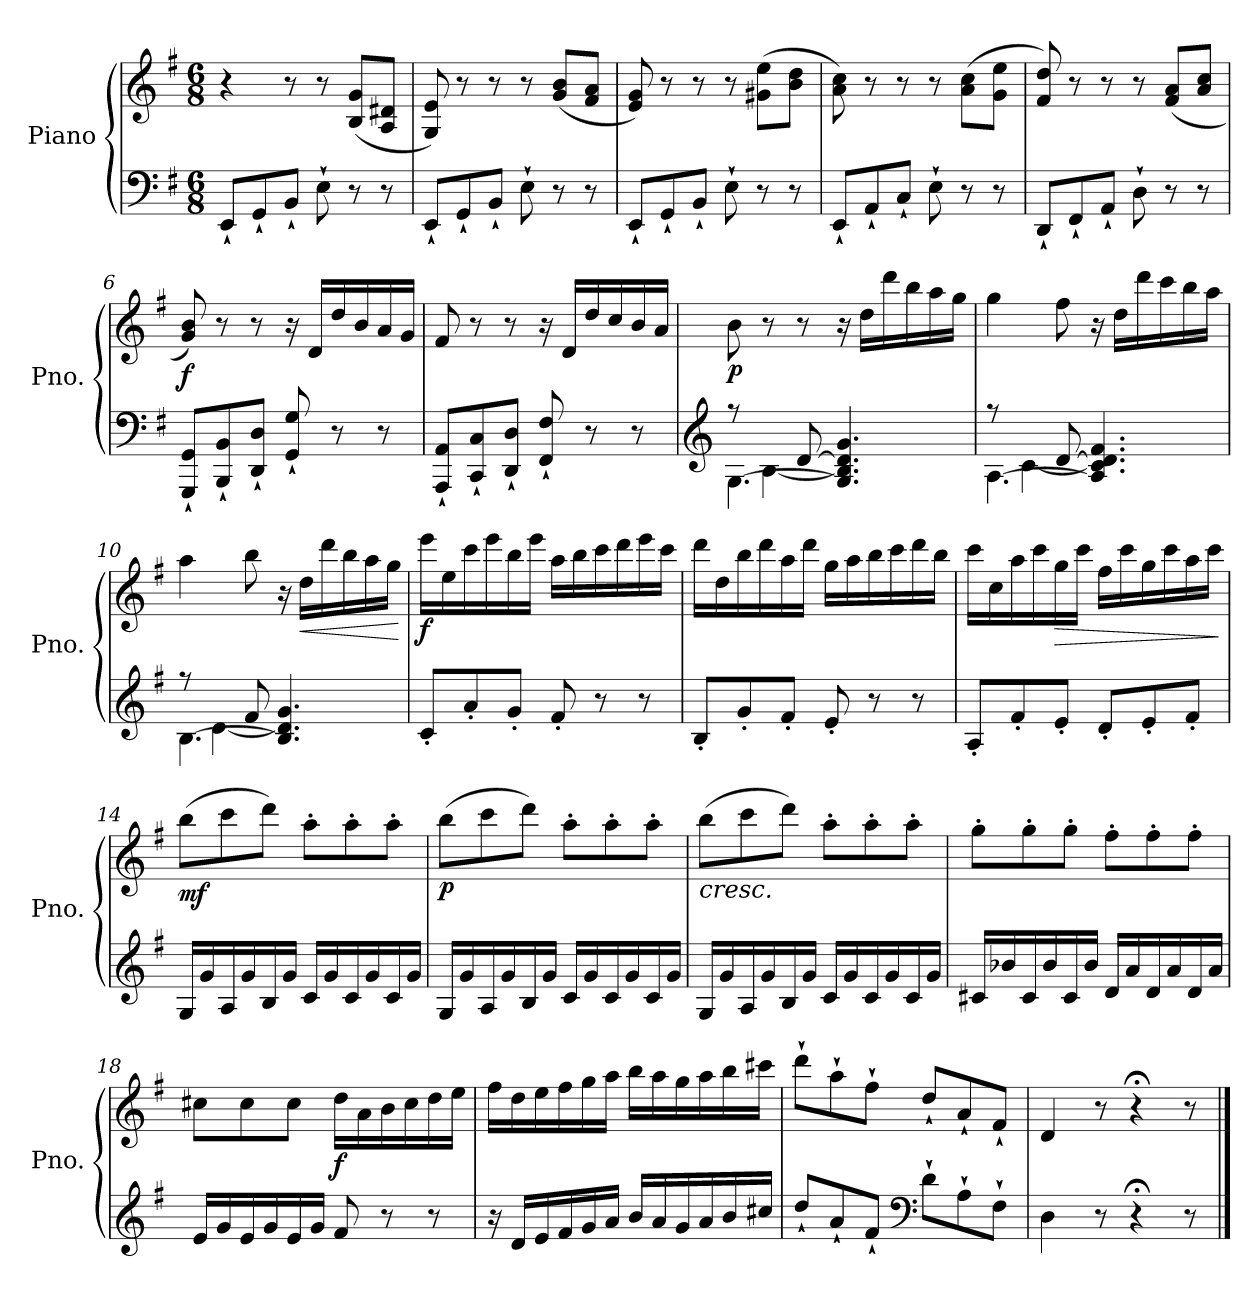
**kern	**kern	**dynam
*part1	*part1	*part1
*staff2	*staff1	*staff1/2
*I"Piano	*	*
*I'Pno.	*	*
*clefF4	*clefG2	*
*k[f#]	*k[f#]	*
*M6/8	*M6/8	*
*MM150	*MM150	*
=1	=1	=1
8EE`/L	4r	.
8GG`/	.	.
8BB`/J	8r	.
8E`\	8r	.
8r	(<8B/ 8g/L	.
8r	8A/ 8d#X/J	.
=2	=2	=2
8EE`/L	8G/ 8e/)	.
8GG`/	8r	.
8BB`/J	8r	.
8E`\	8r	.
8r	(<8g/ 8b/L	.
8r	8f#/ 8a/J	.
=3	=3	=3
8EE`/L	8e/ 8g/)	.
8GG`/	8r	.
8BB`/J	8r	.
8E`\	8r	.
8r	(>8g#X\ 8ee\L	.
8r	8b\ 8dd\J	.
=4	=4	=4
8EE`/L	8a\ 8cc\)	.
8AA`/	8r	.
8C`/J	8r	.
8E`\	8r	.
8r	(>8a\ 8cc\L	.
8r	8g\ 8ee\J	.
=5	=5	=5
8DD`/L	8f#/ 8dd/)	.
8FF#`/	8r	.
8AA`/J	8r	.
8D`\	8r	.
8r	(<8f#/ 8a/L	.
8r	8a/ 8cc/J	.
!!LO:LB:g=z
=6	=6	=6
!	!	!LO:DY:b
8GGG/` 8GG/`L	8g/ 8b/)	f
8BBB/` 8BB/`	8r	.
8DD/` 8D/`J	8r	.
8GG/` 8G/`	16r	.
.	16d/LL	.
8r	16dd/	.
.	16b/	.
8r	16a/	.
.	16g/JJ	.
=7	=7	=7
8AAA/` 8AA/`L	8f#/	.
8CC/` 8C/`	8r	.
8DD/` 8D/`J	8r	.
8FF#/` 8F#/`	16r	.
.	16d/LL	.
8r	16dd/	.
.	16cc/	.
8r	16b/	.
.	16a/JJ	.
=8	=8	=8
*clefG2	*	*
*^	*	*
*	*^	*	*
!	!	!	!	!LO:DY:b
[4.G\	8rff	4ryy	8b\	p
.	[4B\	.	8r	.
.	.	[8d/	8r	.
4.G/] 4.B/] 4.d/] 4.g/	4.ryy	4.ryy	16r	.
.	.	.	16dd\LL	.
.	.	.	16ddd\	.
.	.	.	16bb\	.
.	.	.	16aa\	.
.	.	.	16gg\JJ	.
=9	=9	=9	=9	=9
[4.A\	8rff	4ryy	4gg\	.
.	[4c\	.	.	.
.	.	[8d/	8ff#\	.
4.A/] 4.c/] 4.d/] 4.f#/	4.ryy	4.ryy	16r	.
.	.	.	16dd\LL	.
.	.	.	16ddd\	.
.	.	.	16ccc\	.
.	.	.	16bb\	.
.	.	.	16aa\JJ	.
!!LO:LB:g=z
=10	=10	=10	=10	=10
[4.B\	8rff	4ryy	4aa\	.
.	[4d\	.	.	.
.	.	8f#/	8bb\	.
4.B/] 4.d/] 4.g/	4.ryy	4.ryy	16r	.
!	!	!	!	!LO:HP:b
.	.	.	16dd\LL	<
.	.	.	16ddd\	.
.	.	.	16bb\	.
.	.	.	16aa\	.
.	.	.	16gg\JJ	.
*v	*v	*v	*	*
.	.	[
=11	=11	=11
!	!	!LO:DY:b
8c'/L	16eee\LL	f
.	16ee\	.
8a'/	16ccc\	.
.	16eee\	.
8g'/J	16bb\	.
.	16eee\JJ	.
8f#'/	16aa\LL	.
.	16bb\	.
8r	16ccc\	.
.	16ddd\	.
8r	16eee\	.
.	16ccc\JJ	.
=12	=12	=12
8B'/L	16ddd\LL	.
.	16dd\	.
8g'/	16bb\	.
.	16ddd\	.
8f#'/J	16aa\	.
.	16ddd\JJ	.
8e'/	16gg\LL	.
.	16aa\	.
8r	16bb\	.
.	16ccc\	.
8r	16ddd\	.
.	16bb\JJ	.
!!LO:LB:g=z
=13	=13	=13
8A'/L	16ccc\LL	.
.	16cc\	.
8f#'/	16aa\	.
.	16ccc\	.
!	!	!LO:HP:b
8e'/J	16gg\	>
.	16ccc\JJ	.
8d'/L	16ff#\LL	.
.	16ccc\	.
8e'/	16gg\	.
.	16ccc\	.
8f#'/J	16aa\	.
.	16ccc\JJ	.
.	.	]
=14	=14	=14
!	!	!LO:DY:b
16G/LL	(>8bb\L	mf
16g/	.	.
16A/	8ccc\	.
16g/	.	.
16B/	8ddd\J)	.
16g/JJ	.	.
16c/LL	8aa'\L	.
16g/	.	.
16c/	8aa'\	.
16g/	.	.
16c/	8aa'\J	.
16g/JJ	.	.
=15	=15	=15
!	!	!LO:DY:b
16G/LL	(>8bb\L	p
16g/	.	.
16A/	8ccc\	.
16g/	.	.
16B/	8ddd\J)	.
16g/JJ	.	.
16c/LL	8aa'\L	.
16g/	.	.
16c/	8aa'\	.
16g/	.	.
16c/	8aa'\J	.
16g/JJ	.	.
!!LO:LB:g=z
=16	=16	=16
!	!LO:TX:b:i:t=cresc.	!
16G/LL	(>8bb\L	.
16g/	.	.
16A/	8ccc\	.
16g/	.	.
16B/	8ddd\J)	.
16g/JJ	.	.
16c/LL	8aa'\L	.
16g/	.	.
16c/	8aa'\	.
16g/	.	.
16c/	8aa'\J	.
16g/JJ	.	.
=17	=17	=17
16c#X/LL	8gg'\L	.
16b-X/	.	.
16c#/	8gg'\	.
16b-/	.	.
16c#/	8gg'\J	.
16b-/JJ	.	.
16d/LL	8ff#'\L	.
16a/	.	.
16d/	8ff#'\	.
16a/	.	.
16d/	8ff#'\J	.
16a/JJ	.	.
=18	=18	=18
16e/LL	8cc#X\L	.
16g/	.	.
16e/	8cc#\	.
16g/	.	.
16e/	8cc#\J	.
16g/JJ	.	.
!	!	!LO:DY:b
8f#/	16dd\LL	f
.	16a\	.
8r	16b\	.
.	16cc#\	.
8r	16dd\	.
.	16ee\JJ	.
!!LO:LB:g=z
=19	=19	=19
16r	16ff#\LL	.
16d/LL	16dd\	.
16e/	16ee\	.
16f#/	16ff#\	.
16g/	16gg\	.
16a/JJ	16aa\JJ	.
16b/LL	16bb\LL	.
16a/	16aa\	.
16g/	16gg\	.
16a/	16aa\	.
16b/	16bb\	.
16cc#X/JJ	16ccc#X\JJ	.
=20	=20	=20
8dd`/L	8ddd`\L	.
8a`/	8aa`\	.
8f#`/J	8ff#`\J	.
*clefF4	*	*
8d`\L	8dd`/L	.
8A`\	8a`/	.
8F#`\J	8f#`/J	.
=21	=21	=21
4D\	4d/	.
8r	8r	.
4r;<	4r;<	.
8r	8r	.
==	==	==
*-	*-	*-
